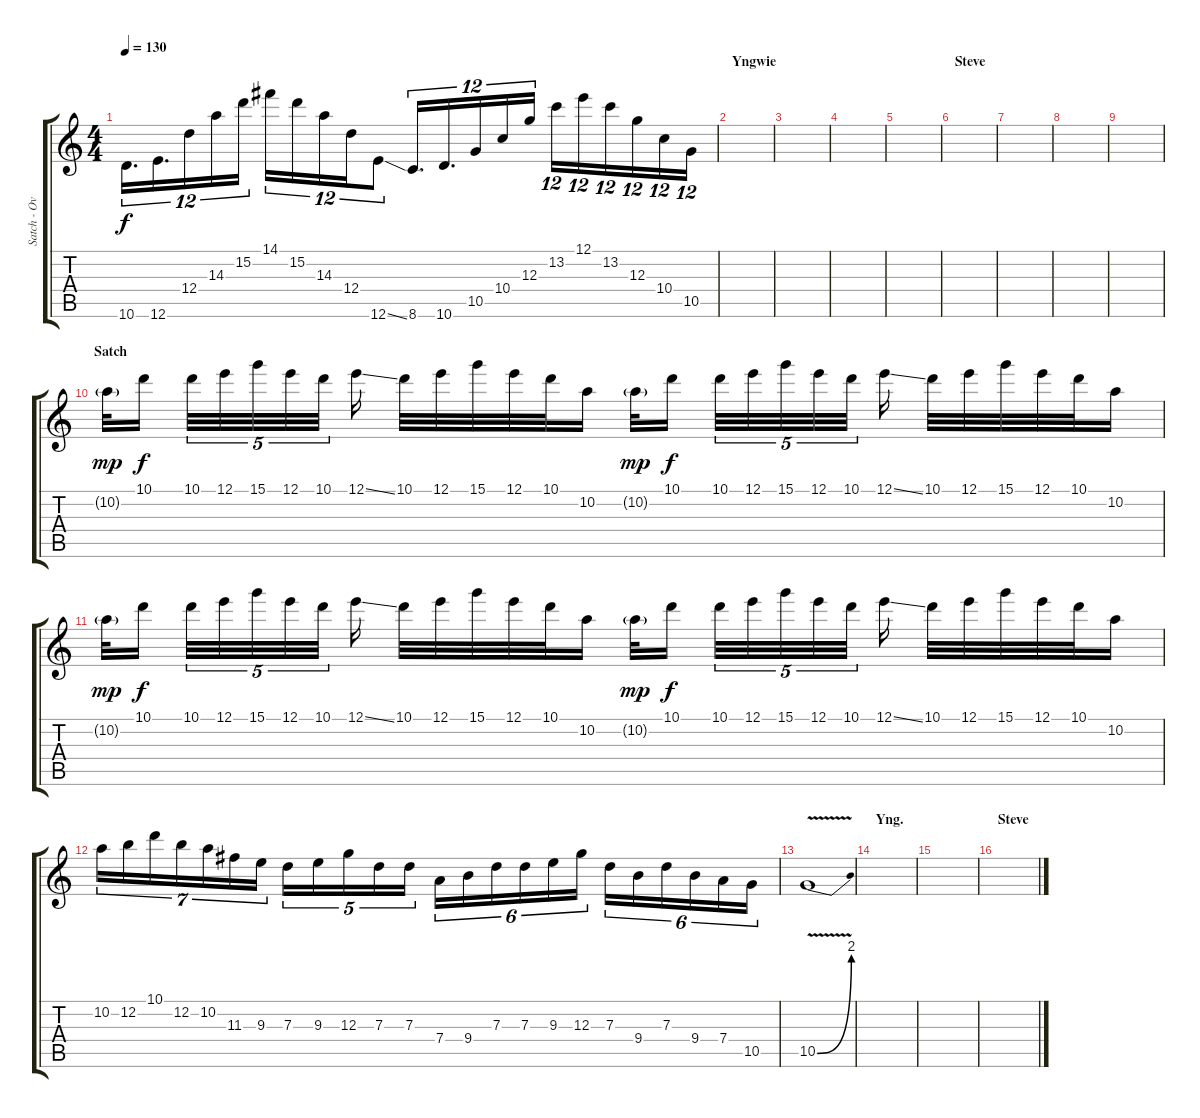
\track ("Satch - Overdub" "Satch - Ov") {instrument distortionguitar}
\staff {score tabs}
\tuning (E4 B3 G3 D3 A2 E2) {hide}
\ts (4 4)
\tempo 130
\clef g2
\ks c
10.6.16{d tu (12 8) dy f} 12.6.16{d tu (12 8)} 12.4.16{tu (12 8)} 14.3.16{tu (12 8)} 15.2.16{tu (12 8)} 14.1.16{tu (12 8)} 15.2.16{tu (12 8)} 14.3.16{tu (12 8)} 12.4.16{tu (12 8)} 12.6{ss}.8{tu (12 8)} 8.6.16{d tu (12 8)} 10.6.16{d tu (12 8)} 10.5.16{tu (12 8)} 10.4.16{tu (12 8)} 12.3.16{tu (12 8)} 13.2.16{tu (12 8)} 12.1.16{tu (12 8)} 13.2.16{tu (12 8)} 12.3.16{tu (12 8)} 10.4.16{tu (12 8)} 10.5.16{tu (12 8)} |
\section ("" "Yngwie")
|
|
|
|
\section ("" "Steve")
|
|
|
|
\section ("" "Satch")
10.2{g}.32{dy mp} 10.1.16{dy f} 10.1.32{tu (5 4)} 12.1.32{tu (5 4)} 15.1.32{tu (5 4)} 12.1.32{tu (5 4)} 10.1.32{tu (5 4)} 12.1{ss}.16 10.1.32 12.1.32 15.1.32 12.1.32 10.1.32 10.2.16 10.2{g}.32{dy mp} 10.1.16{dy f} 10.1.32{tu (5 4)} 12.1.32{tu (5 4)} 15.1.32{tu (5 4)} 12.1.32{tu (5 4)} 10.1.32{tu (5 4)} 12.1{ss}.16 10.1.32 12.1.32 15.1.32 12.1.32 10.1.32 10.2.16 |
10.2{g}.32{dy mp} 10.1.16{dy f} 10.1.32{tu (5 4)} 12.1.32{tu (5 4)} 15.1.32{tu (5 4)} 12.1.32{tu (5 4)} 10.1.32{tu (5 4)} 12.1{ss}.16 10.1.32 12.1.32 15.1.32 12.1.32 10.1.32 10.2.16 10.2{g}.32{dy mp} 10.1.16{dy f} 10.1.32{tu (5 4)} 12.1.32{tu (5 4)} 15.1.32{tu (5 4)} 12.1.32{tu (5 4)} 10.1.32{tu (5 4)} 12.1{ss}.16 10.1.32 12.1.32 15.1.32 12.1.32 10.1.32 10.2.16 |
10.2.16{tu (7 4)} 12.2.16{tu (7 4)} 10.1.16{tu (7 4)} 12.2.16{tu (7 4)} 10.2.16{tu (7 4)} 11.3.16{tu (7 4)} 9.3.16{tu (7 4)} 7.3.16{tu (5 4)} 9.3.16{tu (5 4)} 12.3.16{tu (5 4)} 7.3.16{tu (5 4)} 7.3.16{tu (5 4)} 7.4.16{tu (6 4)} 9.4.16{tu (6 4)} 7.3.16{tu (6 4)} 7.3.16{tu (6 4)} 9.3.16{tu (6 4)} 12.3.16{tu (6 4)} 7.3.16{tu (6 4)} 9.4.16{tu (6 4)} 7.3.16{tu (6 4)} 9.4.16{tu (6 4)} 7.4.16{tu (6 4)} 10.5.16{tu (6 4)} |
10.5{be (bend 0 0 60 8) v}.1 |
\section ("" "Yng.")
|
|
\section ("" "Steve")
